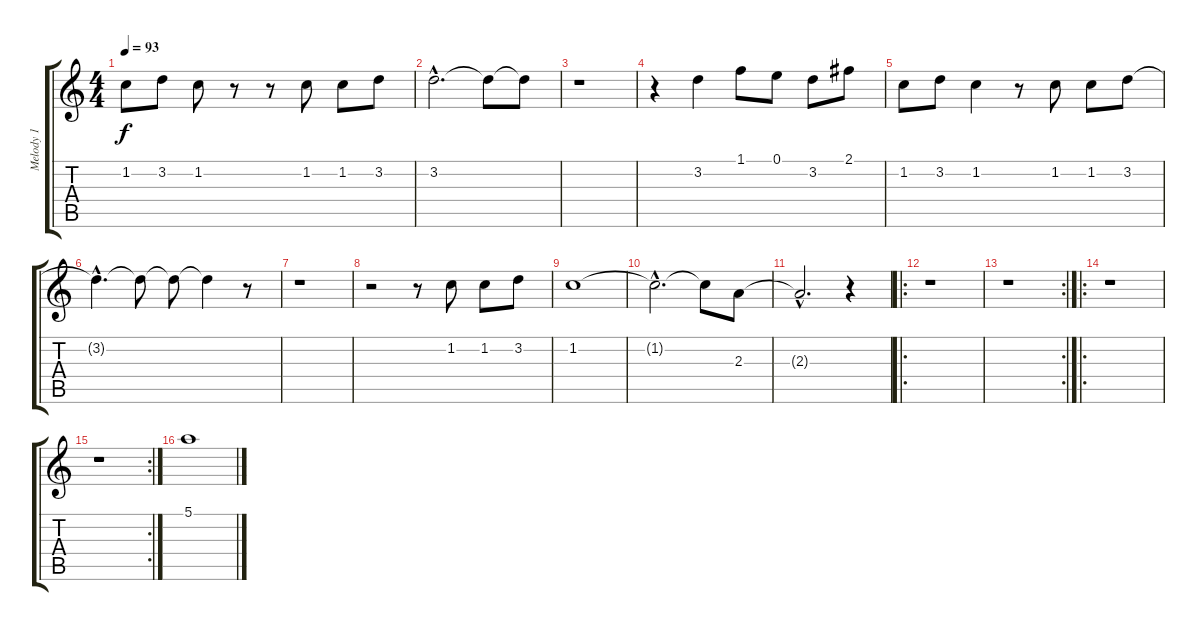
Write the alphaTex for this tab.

\track ("Melody 1" "Melody 1") {instrument overdrivenguitar}
\staff {score tabs}
\tuning (E4 B3 G3 D3 A2 E2) {hide}
\ts (4 4)
\tempo 93
\clef g2
\ks c
1.2.8{dy f} 3.2.8 1.2.8 r.8 r.8 1.2.8 1.2.8 3.2.8 |
3.2{hac}.2{d} 3.2{t}.8 3.2{t}.8 |
r.1 |
r.4 3.2.4 1.1.8 0.1.8 3.2.8 2.1.8 |
1.2.8 3.2.8 1.2.4 r.8 1.2.8 1.2.8 3.2.8 |
3.2{hac t}.4{d} 3.2{t}.8 3.2{t}.8 3.2{t}.4 r.8 |
r.1 |
r.2 r.8 1.2.8 1.2.8 3.2.8 |
1.2.1 |
1.2{hac t}.2{d} 1.2{t}.8 2.3.8 |
2.3{hac t}.2{d} r.4 |
\ro
r.1 |
\rc 2
r.1 |
\ro
r.1 |
\rc 2
r.1 |
5.1.1
